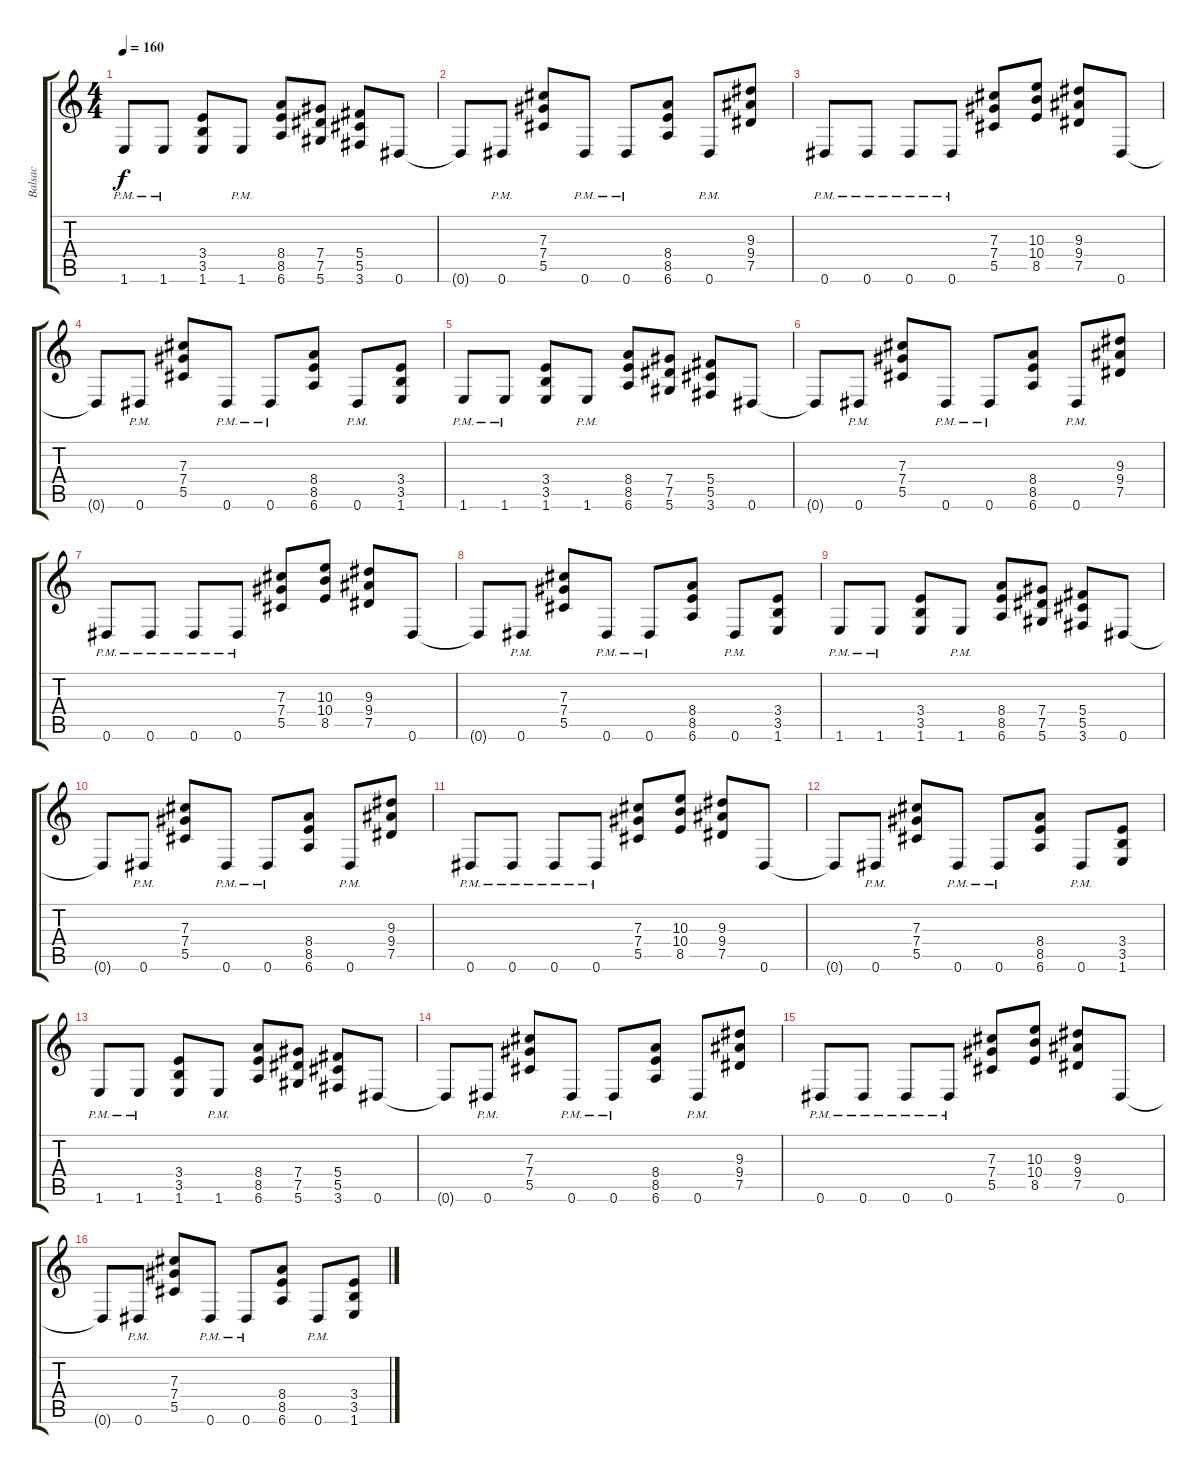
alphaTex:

\track ("Balsac" "Balsac") {instrument overdrivenguitar}
\staff {score tabs}
\tuning (Eb4 Bb3 Gb3 Db3 Ab2 Eb2) {hide}
\ts (4 4)
\tempo 160
\clef g2
\ks c
1.6{pm}.8{dy f} 1.6{pm}.8 (3.4 3.5 1.6).8 1.6{pm}.8 (8.4 8.5 6.6).8 (7.4 7.5 5.6).8 (5.4 5.5 3.6).8 0.6.8 |
0.6{t}.8 0.6{pm}.8 (7.3 7.4 5.5).8 0.6{pm}.8 0.6{pm}.8 (8.4 8.5 6.6).8 0.6{pm}.8 (9.3 9.4 7.5).8 |
0.6{pm}.8 0.6{pm}.8 0.6{pm}.8 0.6{pm}.8 (7.3 7.4 5.5).8 (10.3 10.4 8.5).8 (9.3 9.4 7.5).8 0.6.8 |
0.6{t}.8 0.6{pm}.8 (7.3 7.4 5.5).8 0.6{pm}.8 0.6{pm}.8 (8.4 8.5 6.6).8 0.6{pm}.8 (3.4 3.5 1.6).8 |
1.6{pm}.8 1.6{pm}.8 (3.4 3.5 1.6).8 1.6{pm}.8 (8.4 8.5 6.6).8 (7.4 7.5 5.6).8 (5.4 5.5 3.6).8 0.6.8 |
0.6{t}.8 0.6{pm}.8 (7.3 7.4 5.5).8 0.6{pm}.8 0.6{pm}.8 (8.4 8.5 6.6).8 0.6{pm}.8 (9.3 9.4 7.5).8 |
0.6{pm}.8 0.6{pm}.8 0.6{pm}.8 0.6{pm}.8 (7.3 7.4 5.5).8 (10.3 10.4 8.5).8 (9.3 9.4 7.5).8 0.6.8 |
0.6{t}.8 0.6{pm}.8 (7.3 7.4 5.5).8 0.6{pm}.8 0.6{pm}.8 (8.4 8.5 6.6).8 0.6{pm}.8 (3.4 3.5 1.6).8 |
1.6{pm}.8 1.6{pm}.8 (3.4 3.5 1.6).8 1.6{pm}.8 (8.4 8.5 6.6).8 (7.4 7.5 5.6).8 (5.4 5.5 3.6).8 0.6.8 |
0.6{t}.8 0.6{pm}.8 (7.3 7.4 5.5).8 0.6{pm}.8 0.6{pm}.8 (8.4 8.5 6.6).8 0.6{pm}.8 (9.3 9.4 7.5).8 |
0.6{pm}.8 0.6{pm}.8 0.6{pm}.8 0.6{pm}.8 (7.3 7.4 5.5).8 (10.3 10.4 8.5).8 (9.3 9.4 7.5).8 0.6.8 |
0.6{t}.8 0.6{pm}.8 (7.3 7.4 5.5).8 0.6{pm}.8 0.6{pm}.8 (8.4 8.5 6.6).8 0.6{pm}.8 (3.4 3.5 1.6).8 |
1.6{pm}.8 1.6{pm}.8 (3.4 3.5 1.6).8 1.6{pm}.8 (8.4 8.5 6.6).8 (7.4 7.5 5.6).8 (5.4 5.5 3.6).8 0.6.8 |
0.6{t}.8 0.6{pm}.8 (7.3 7.4 5.5).8 0.6{pm}.8 0.6{pm}.8 (8.4 8.5 6.6).8 0.6{pm}.8 (9.3 9.4 7.5).8 |
0.6{pm}.8 0.6{pm}.8 0.6{pm}.8 0.6{pm}.8 (7.3 7.4 5.5).8 (10.3 10.4 8.5).8 (9.3 9.4 7.5).8 0.6.8 |
0.6{t}.8 0.6{pm}.8 (7.3 7.4 5.5).8 0.6{pm}.8 0.6{pm}.8 (8.4 8.5 6.6).8 0.6{pm}.8 (3.4 3.5 1.6).8
